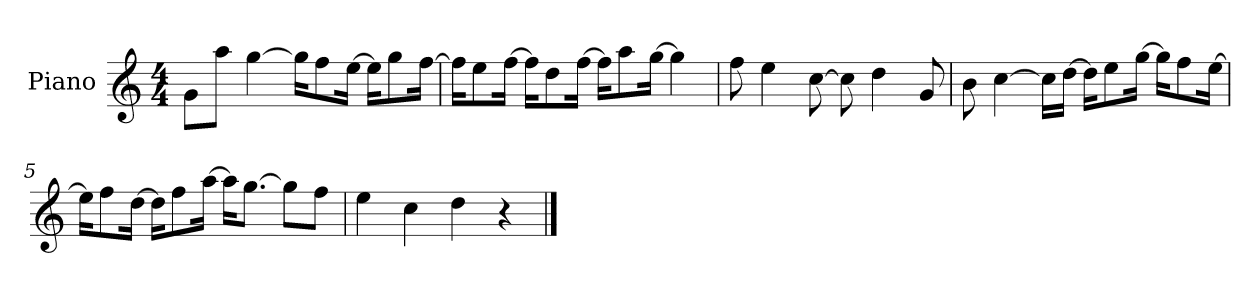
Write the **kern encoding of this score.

**kern
*part1
*staff1
*I"Piano
*I'P-no
*clefG2
*k[]
*M4/4
*MM90
=1
8g\L
8aa\J
[4gg\
16gg\KL]
8ff\
[16ee\Jk
16ee\KL]
8gg\
[16ff\Jk
=2
16ff\KL]
8ee\
[16ff\Jk
16ff\KL]
8dd\
[16ff\Jk
16ff\KL]
8aa\
[16gg\Jk
4gg\]
=3
8ff\
4ee\
[8cc\
8cc\]
4dd\
8g/
=4
8b\
[4cc\
16cc\LL]
[16dd\JJ
16dd\KL]
8ee\
[16gg\Jk
16gg\KL]
8ff\
[16ee\Jk
!!LO:LB:g=z
=5
16ee\KL]
8ff\
[16dd\Jk
16dd\KL]
8ff\
[16aa\Jk
16aa\KL]
[8.gg\J
8gg\L]
8ff\J
=6
4ee\
4cc\
4dd\
4r
==
*-
